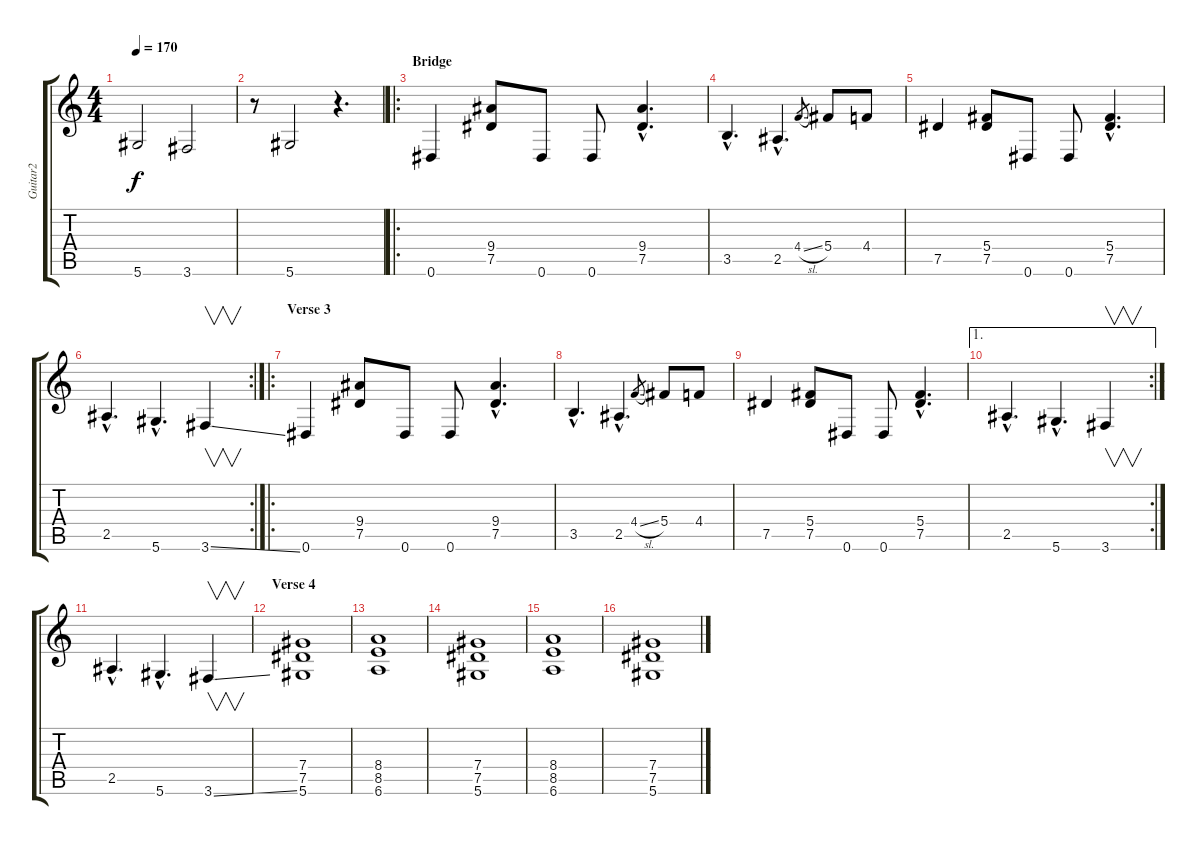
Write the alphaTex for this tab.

\track ("Guitar2" "Guitar2") {instrument distortionguitar}
\staff {score tabs}
\tuning (Eb4 Bb3 Gb3 Db3 Ab2 Eb2) {hide}
\ts (4 4)
\tempo 170
\clef g2
\ks c
5.6.2{dy f} 3.6.2 |
r.8 5.6.2 r.4{d} |
\ro
\section ("" "Bridge")
0.6.4 (9.4 7.5).8 0.6.8 0.6.8 (9.4{hac} 7.5{hac}).4{d} |
3.5{hac}.4{d} 2.5{hac}.4{d} 4.4{sl}.8{gr} 5.4.8 4.4.8 |
7.5.4 (5.4 7.5).8 0.6.8 0.6.8 (5.4{hac} 7.5{hac}).4{d} |
\rc 2
2.5{hac}.4{d} 5.6{hac}.4{d} 3.6{ss}.4{v} |
\ro
\section ("" "Verse 3")
0.6.4 (9.4 7.5).8 0.6.8 0.6.8 (9.4{hac} 7.5{hac}).4{d} |
3.5{hac}.4{d} 2.5{hac}.4{d} 4.4{sl}.8{gr} 5.4.8 4.4.8 |
7.5.4 (5.4 7.5).8 0.6.8 0.6.8 (5.4{hac} 7.5{hac}).4{d} |
\ae 1
\rc 2
2.5{hac}.4{d} 5.6{hac}.4{d} 3.6.4{v} |
2.5{hac}.4{d} 5.6{hac}.4{d} 3.6{ss}.4{v} |
\section ("" "Verse 4")
(7.4 7.5 5.6).1 |
(8.4 8.5 6.6).1 |
(7.4 7.5 5.6).1 |
(8.4 8.5 6.6).1 |
(7.4 7.5 5.6).1
